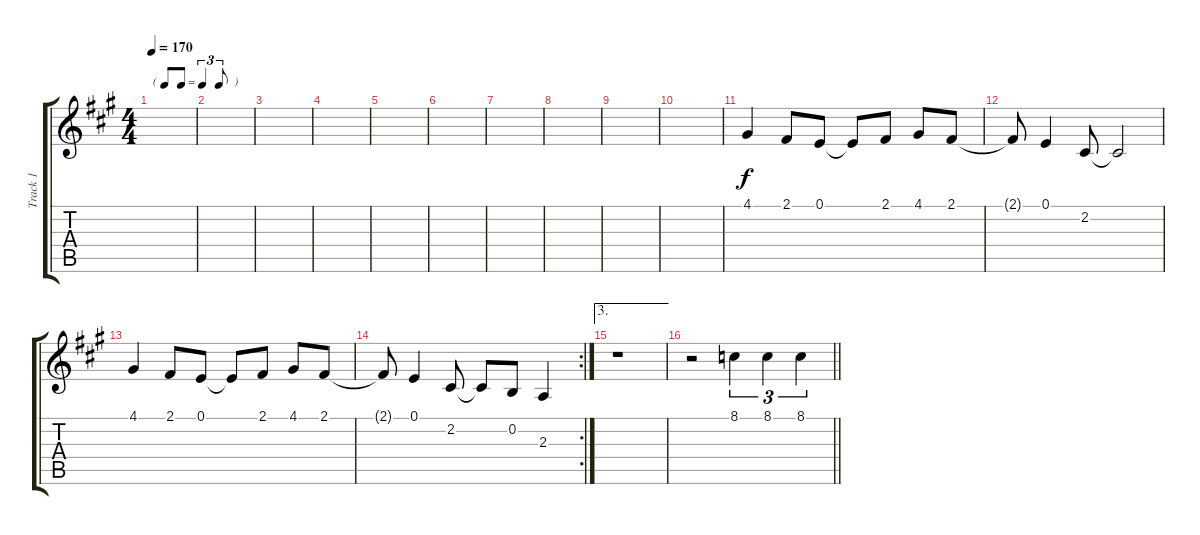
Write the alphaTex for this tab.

\track ("Track 1" "Track 1") {instrument tenorsax}
\staff {score tabs}
\tuning (E4 B3 G3 D3 A2 E2) {hide}
\ts (4 4)
\tf triplet8th
\tempo 170
\clef g2
\ks a
|
|
|
|
|
|
|
|
|
|
4.1.4{dy f} 2.1.8 0.1.8 0.1{t}.8 2.1.8 4.1.8 2.1.8 |
2.1{t}.8 0.1.4 2.2.8 2.2{t}.2 |
4.1.4 2.1.8 0.1.8 0.1{t}.8 2.1.8 4.1.8 2.1.8 |
\rc 2
2.1{t}.8 0.1.4 2.2.8 2.2{t}.8 0.2.8 2.3.4 |
\ae 3
r.1 |
\barLineRight lightlight
r.2 8.1.4{tu (3 2)} 8.1.4{tu (3 2)} 8.1.4{tu (3 2)}
